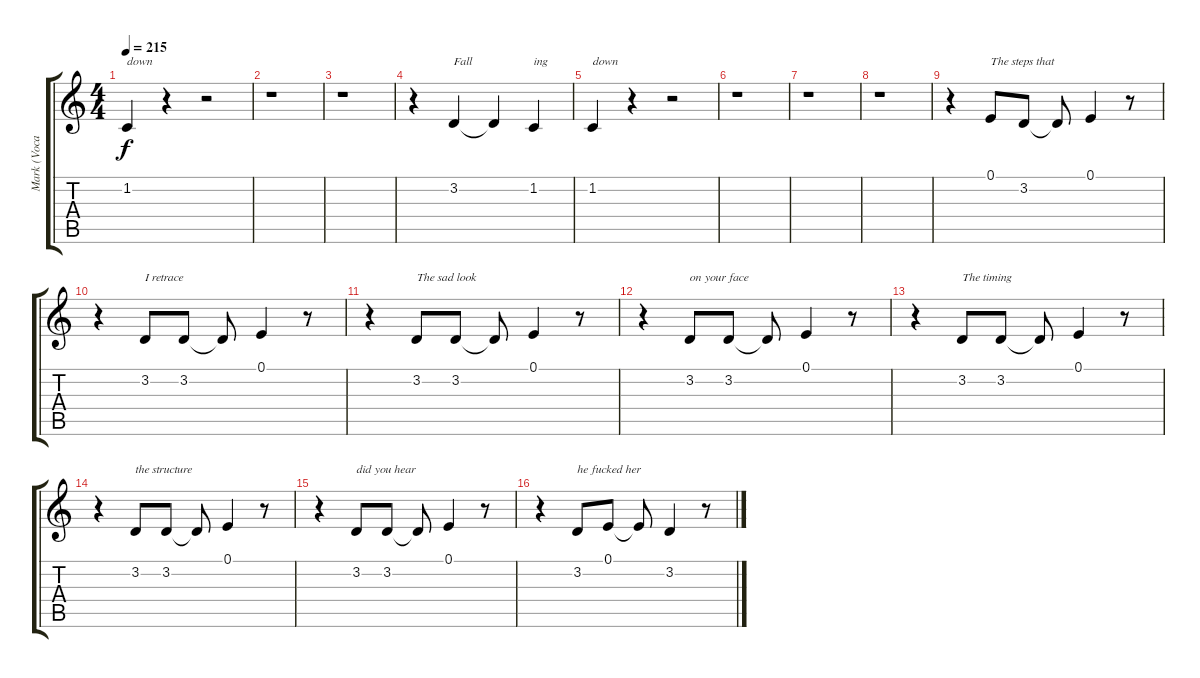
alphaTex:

\track ("Mark (Vocals)" "Mark (Voca") {instrument oboe}
\staff {score tabs}
\tuning (E4 B3 G3 D3 A2 E2) {hide}
\ts (4 4)
\tempo 215
\clef g2
\ks c
1.2.4{txt "down" dy f} r.4 r.2 |
r.1 |
r.1 |
r.4 3.2.4{txt "Fall"} 3.2{t}.4 1.2.4{txt "ing"} |
1.2.4{txt "down"} r.4 r.2 |
r.1 |
r.1 |
r.1 |
r.4 0.1.8{txt "The steps that"} 3.2.8 3.2{t}.8 0.1.4 r.8 |
r.4 3.2.8{txt "I retrace"} 3.2.8 3.2{t}.8 0.1.4 r.8 |
r.4 3.2.8{txt "The sad look"} 3.2.8 3.2{t}.8 0.1.4 r.8 |
r.4 3.2.8{txt "on your face"} 3.2.8 3.2{t}.8 0.1.4 r.8 |
r.4 3.2.8{txt "The timing"} 3.2.8 3.2{t}.8 0.1.4 r.8 |
r.4 3.2.8{txt "the structure"} 3.2.8 3.2{t}.8 0.1.4 r.8 |
r.4 3.2.8{txt "did you hear"} 3.2.8 3.2{t}.8 0.1.4 r.8 |
r.4 3.2.8{txt "he fucked her"} 0.1.8 0.1{t}.8 3.2.4 r.8
